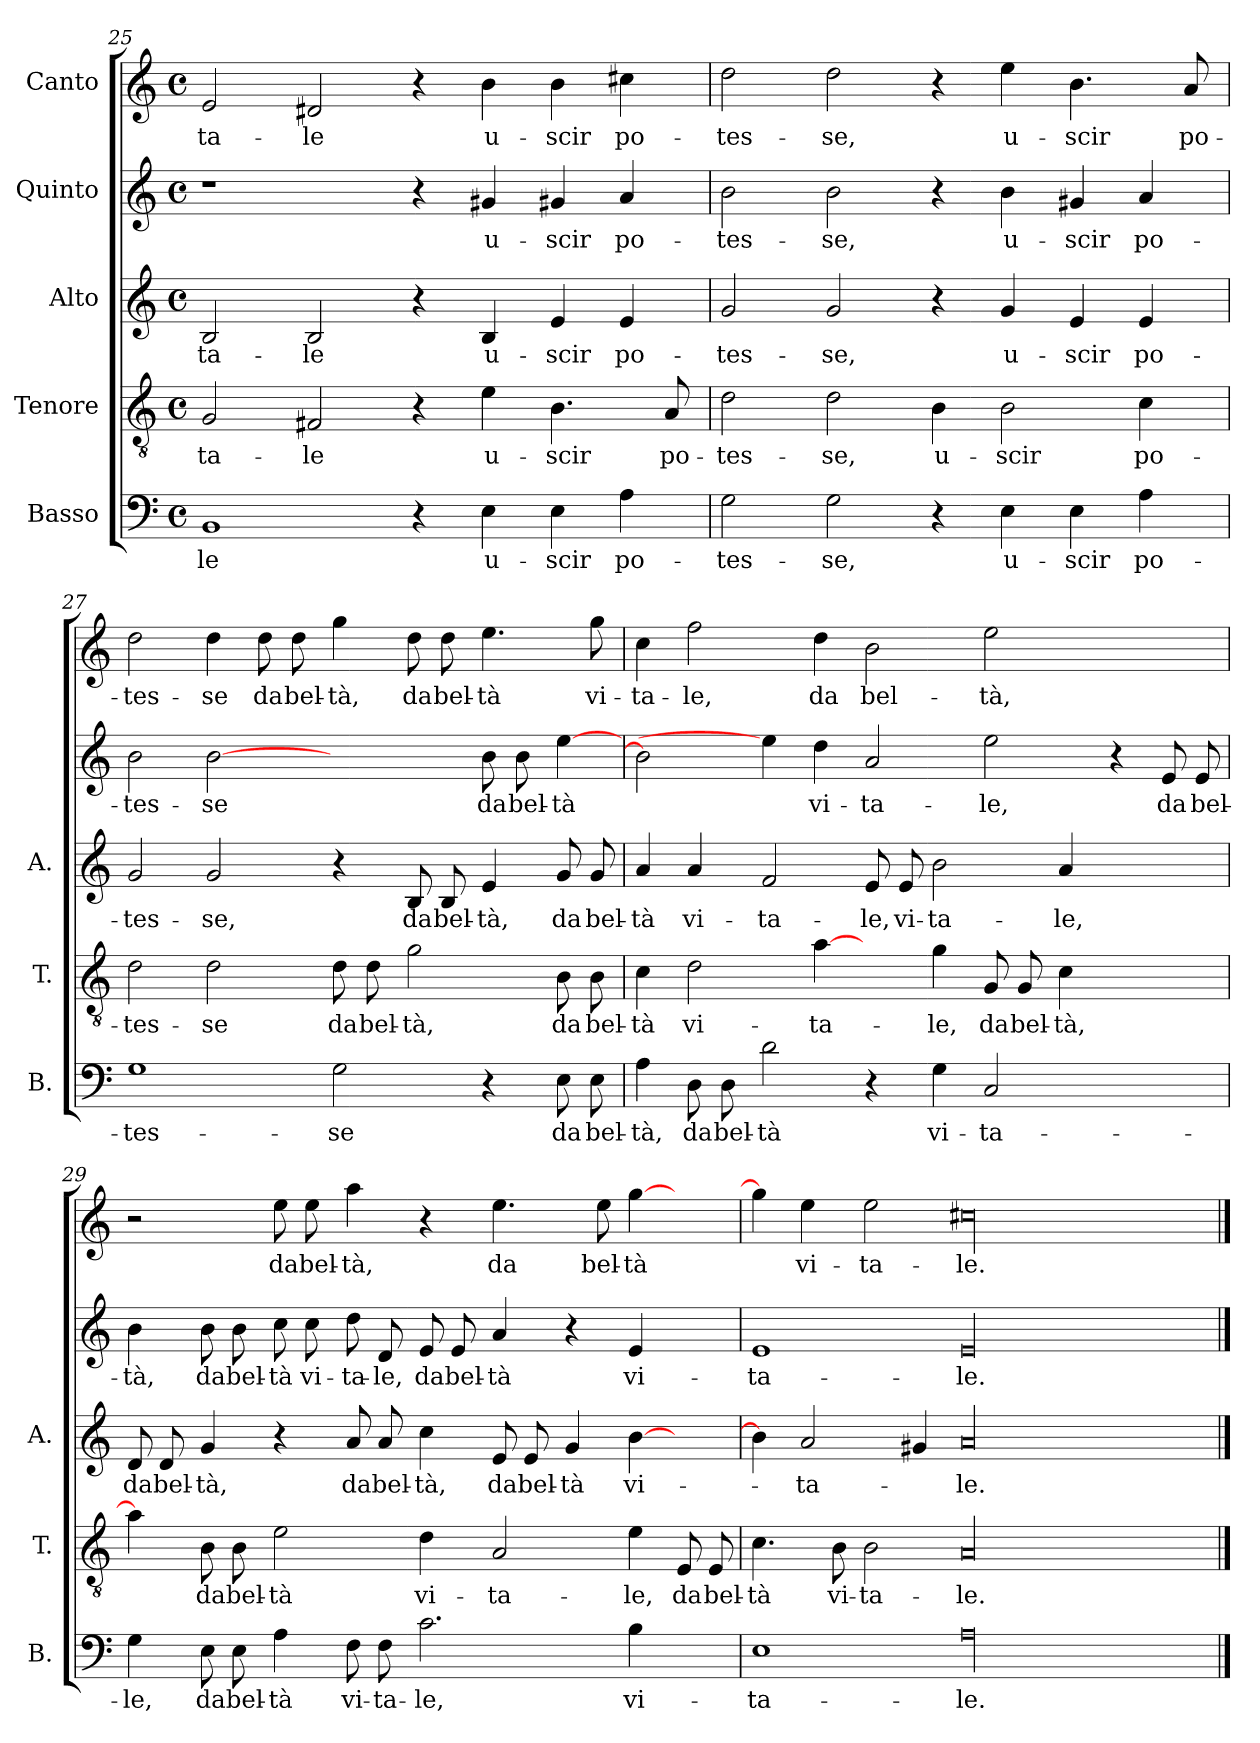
**kern	**text	**kern	**text	**kern	**text	**kern	**text	**kern	**text
*part5	*part5	*part4	*part4	*part3	*part3	*part2	*part2	*part1	*part1
*staff5	*staff5	*staff4	*staff4	*staff3	*staff3	*staff2	*staff2	*staff1	*staff1
*I"Basso	*	*I"Tenore	*	*I"Alto	*	*I"Quinto	*	*I"Canto	*
*I'B.	*	*I'T.	*	*I'A.	*	*	*	*	*
*clefF4	*	*clefGv2	*	*clefG2	*	*clefG2	*	*clefG2	*
*k[]	*	*k[]	*	*k[]	*	*k[]	*	*k[]	*
*C:	*	*C:	*	*C:	*	*C:	*	*C:	*
*M4/4	*	*M4/4	*	*M4/4	*	*M4/4	*	*M4/4	*
*met(c)	*	*met(c)	*	*met(c)	*	*met(c)	*	*met(c)	*
=25	=25	=25	=25	=25	=25	=25	=25	=25	=25
1BB/	-le	2G/	-ta-	2B/	-ta-	1r	.	2e/	-ta-
.	.	2F#X/	-le	2B/	-le	.	.	2d#X/	-le
4r	.	4r	.	4r	.	4r	.	4r	.
4E\	u-	4e\	u-	4B/	u-	4g#X/	u-	4b\	u-
4E\	-scir	4.B\	-scir	4e/	-scir	4g#X/	-scir	4b\	-scir
4A\	po-	.	.	4e/	po-	4a/	po-	4cc#X\	po-
.	.	8A/	po-	.	.	.	.	.	.
=26	=26	=26	=26	=26	=26	=26	=26	=26	=26
2G\	-tes-	2d\	-tes-	2g/	-tes-	2b\	-tes-	2dd\	-tes-
2G\	-se,	2d\	-se,	2g/	-se,	2b\	-se,	2dd\	-se,
4r	.	4B\	u-	4r	.	4r	.	4r	.
4E\	u-	2B\	-scir	4g/	u-	4b\	u-	4ee\	u-
4E\	-scir	.	.	4e/	-scir	4g#X/	-scir	4.b\	-scir
4A\	po-	4c\	po-	4e/	po-	4a/	po-	.	.
.	.	.	.	.	.	.	.	8a/	po-
=27	=27	=27	=27	=27	=27	=27	=27	=27	=27
1G\	-tes-	2d\	-tes-	2g/	-tes-	2b\	-tes-	2dd\	-tes-
.	.	2d\	-se	2g/	-se,	[2b\	-se	4dd\	-se
.	.	.	.	.	.	.	.	8dd\	da
.	.	.	.	.	.	.	.	8dd\	bel-
2G\	-se	8d\	da	4r	.	2ryy	.	4gg\	-tà,
.	.	8d\	bel-	.	.	.	.	.	.
.	.	2g\	-tà,	8B/	da	.	.	8dd\	da
.	.	.	.	8B/	bel-	.	.	8dd\	bel-
4r	.	.	.	4e/	-tà,	8b\	da	4.ee\	-tà
.	.	.	.	.	.	8b\	bel-	.	.
8E\	da	8B\	da	8g/	da	[4ee\	-tà	.	.
8E\	bel-	8B\	bel-	8g/	bel-	.	.	8gg\	vi-
=28	=28	=28	=28	=28	=28	=28	=28	=28	=28
4A\	-tà,	4c\	-tà	4a/	-tà	2b\]	.	4cc\	-ta-
8D\	da	2d\	vi-	4a/	vi-	.	.	2ff\	-le,
8D\	bel-	.	.	.	.	.	.	.	.
2d\	-tà	.	.	2f/	-ta-	4ee\]	.	.	.
.	.	[4a\	-ta-	.	.	4dd\	vi-	4dd\	da
4r	.	4ryy	.	8e/	-le,	2a/	-ta-	2b\	bel-
.	.	.	.	8e/	vi-	.	.	.	.
4G\	vi-	4g\	-le,	2b\	-ta-	.	.	.	.
2C/	-ta-	8G/	da	.	.	2ee\	-le,	2ee\	-tà,
.	.	8G/	bel-	.	.	.	.	.	.
.	.	4c\	-tà,	4a/	-le,	.	.	.	.
2ryy	.	2ryy	.	2ryy	.	4r	.	2ryy	.
.	.	.	.	.	.	8e/	da	.	.
.	.	.	.	.	.	8e/	bel-	.	.
=29	=29	=29	=29	=29	=29	=29	=29	=29	=29
4G\	-le,	4a\]	.	8d/	da	4b\	-tà,	2r	.
.	.	.	.	8d/	bel-	.	.	.	.
8E\	da	8B\	da	4g/	-tà,	8b\	da	.	.
8E\	bel-	8B\	bel-	.	.	8b\	bel-	.	.
4A\	-tà	2e\	-tà	4r	.	8cc\	-tà	8ee\	da
.	.	.	.	.	.	8cc\	vi-	8ee\	bel-
8F\	vi-	.	.	8a/	da	8dd\	-ta-	4aa\	-tà,
8F\	-ta-	.	.	8a/	bel-	8d/	-le,	.	.
2.c\	-le,	4d\	vi-	4cc\	-tà,	8e/	da	4r	.
.	.	.	.	.	.	8e/	bel-	.	.
.	.	2A/	-ta-	8e/	da	4a/	-tà	4.ee\	da
.	.	.	.	8e/	bel-	.	.	.	.
.	.	.	.	4g/	-tà	4r	.	.	.
.	.	.	.	.	.	.	.	8ee\	bel-
4B\	vi-	4e\	-le,	[4b\	vi-	4e/	vi-	[4gg\	-tà
4ryy	.	8E/	da	4ryy	.	4ryy	.	4ryy	.
.	.	8E/	bel-	.	.	.	.	.	.
=30	=30	=30	=30	=30	=30	=30	=30	=30	=30
1E\	-ta-	4.c\	-tà	4b\]	.	1e/	-ta-	4gg\]	.
.	.	.	.	2a/	-ta-	.	.	4ee\	vi-
.	.	8B\	vi-	.	.	.	.	.	.
.	.	2B\	-ta-	.	.	.	.	2ee\	-ta-
.	.	.	.	4g#X/	.	.	.	.	.
00A\	-le.	00A/	-le.	00a/	-le.	00e/	-le.	00cc#X\	-le.
==	==	==	==	==	==	==	==	==	==
*-	*-	*-	*-	*-	*-	*-	*-	*-	*-
